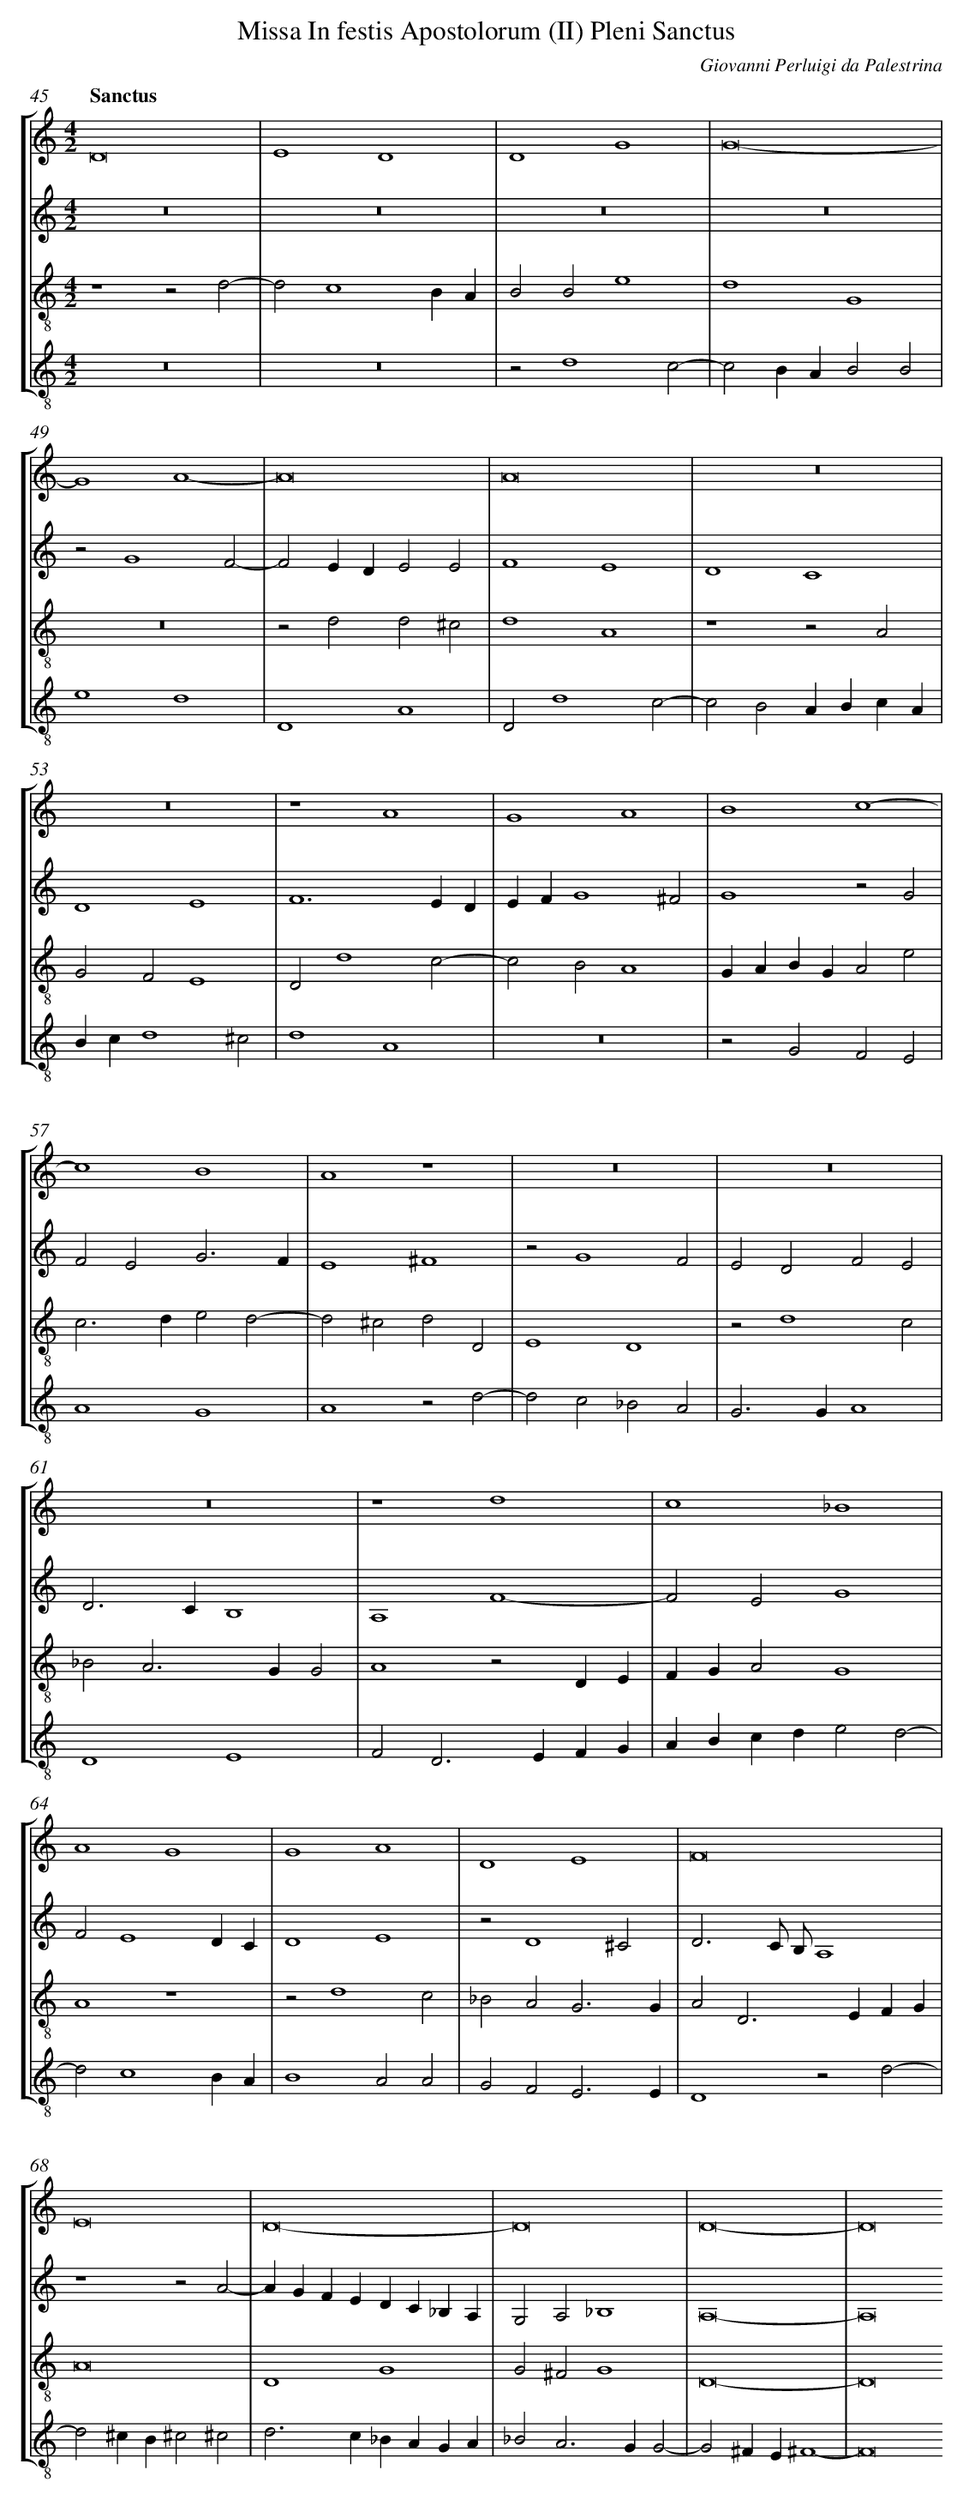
X:1
T: Missa In festis Apostolorum (II) Pleni Sanctus
C: Giovanni Perluigi da Palestrina
L: 1/4
M: 4/2
Q: "Sanctus"
%%staves [1 2 3 4]
V: 1 clef=treble
V: 2 clef=treble
V: 3 clef=treble-8
V: 4 clef=treble-8
K: C
[V:1] D8 |
[V:2] z8 |
[V:3] z4z2d2- |
[V:4] z8 |
[V:1] E4D4 |
[V:2] z8 |
[V:3] d2c4BA |
[V:4] z8 |
[V:1] D4G4 |
[V:2] z8 |
[V:3] B2B2e4 |
[V:4] z2d4c2- |
[V:1] G8- |
[V:2] z8 |
[V:3] d4G4 |
[V:4] c2BAB2B2 |
[V:1] G4A4- |
[V:2] z2G4F2- |
[V:3] z8 |
[V:4] e4d4 |
[V:1] A8 |
[V:2] F2EDE2E2 |
[V:3] z2d2d2^c2 |
[V:4] D4A4 |
[V:1] A8 |
[V:2] F4E4 |
[V:3] d4A4 |
[V:4] D2d4c2- |
[V:1] z8 |
[V:2] D4C4 |
[V:3] z4z2A2 |
[V:4] c2B2ABcA |
[V:1] z8 |
[V:2] D4E4 |
[V:3] G2F2E4 |
[V:4] Bcd4^c2 |
[V:1] z4A4 |
[V:2] F6ED |
[V:3] D2d4c2- |
[V:4] d4A4 |
[V:1] G4A4 |
[V:2] EFG4^F2 |
[V:3] c2B2A4 |
[V:4] z8 |
[V:1] B4c4- |
[V:2] G4z2G2 |
[V:3] GABGA2e2 |
[V:4] z2G2F2E2 |
[V:1] c4B4 |
[V:2] F2E2G3F |
[V:3] c2>d2e2d2- |
[V:4] A4G4 |
[V:1] A4z4 |
[V:2] E4^F4 |
[V:3] d2^c2d2D2 |
[V:4] A4z2d2- |
[V:1] z8 |
[V:2] z2G4F2 |
[V:3] E4D4 |
[V:4] d2c2_B2A2 |
[V:1] z8 |
[V:2] E2D2F2E2 |
[V:3] z2d4c2 |
[V:4] G2>G2A4 |
[V:1] z8 |
[V:2] D2>C2B,4 |
[V:3] _B2A2>G2G2 |
[V:4] D4E4 |
[V:1] z4d4 |
[V:2] A,4F4- |
[V:3] A4z2DE |
[V:4] F2D2>E2FG |
[V:1] c4_B4 |
[V:2] F2E2G4 |
[V:3] FGA2G4 |
[V:4] ABcde2d2- |
[V:1] A4G4 |
[V:2] F2E4DC |
[V:3] A4z4 |
[V:4] d2c4BA |
[V:1] G4A4 |
[V:2] D4E4 |
[V:3] z2d4c2 |
[V:4] B4A2A2 |
[V:1] D4E4 |
[V:2] z2D4^C2 |
[V:3] _B2A2G3G |
[V:4] G2F2E3E |
[V:1] F8 |
[V:2] D3C/ B,/A,4 |
[V:3] A2D2>E2FG |
[V:4] D4z2d2- |
[V:1] E8 |
[V:2] z4z2A2- |
[V:3] A8 |
[V:4] d2^cB^c2^c2 |
[V:1] D8- |
[V:2] AGFEDC_B,A, |
[V:3] D4G4 |
[V:4] d2>c2_BAGA |
[V:1] D8 |
[V:2] G,2A,2_B,4 |
[V:3] G2^F2G4 |
[V:4] _B2A2>G2G2- |
[V:1] D8- |
[V:2] A,8- |
[V:3] D8- |
[V:4] G2^FE^F4- |
[V:1] D8
[V:2] A,8
[V:3] D8
[V:4] F8
